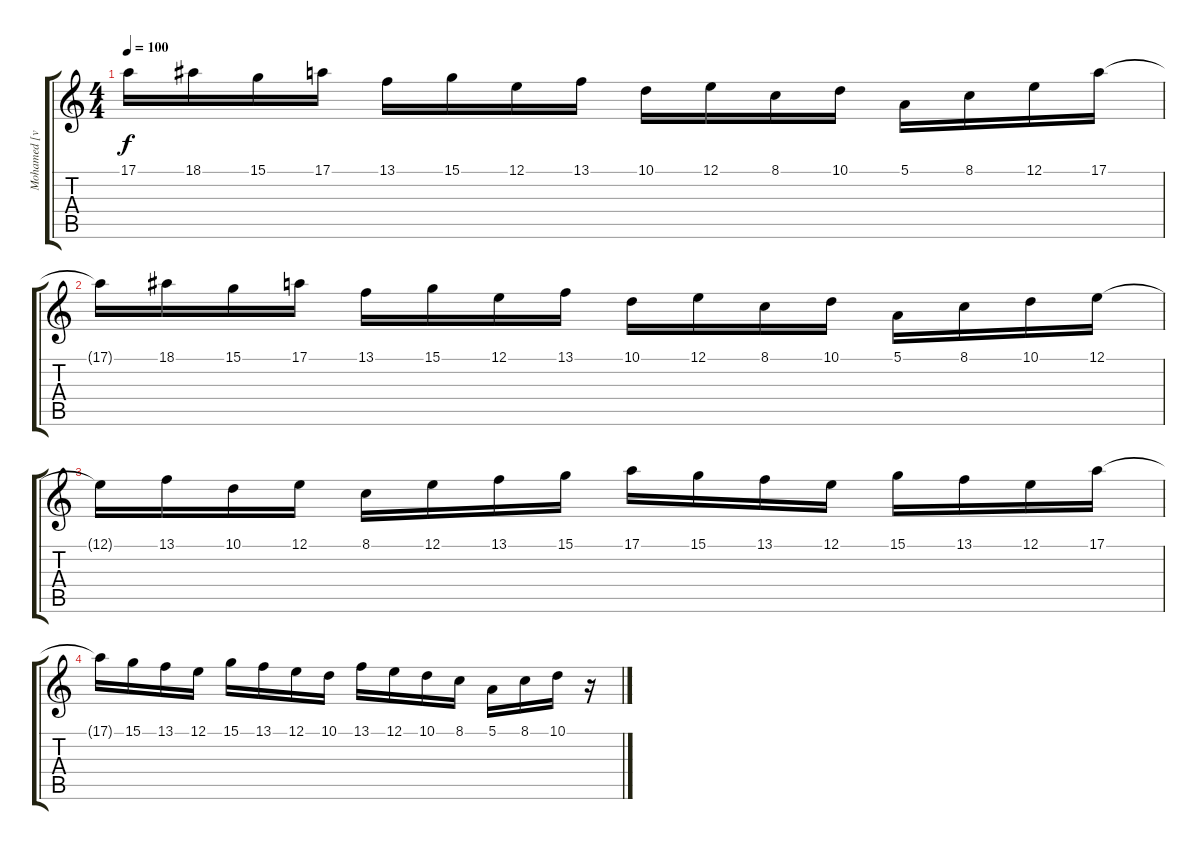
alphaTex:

\track ("Mohamed [violin]" "Mohamed [v") {instrument violin}
\staff {score tabs}
\tuning (E4 B3 G3 D3 A2 E2) {hide}
\ts (4 4)
\tempo 100
\clef g2
\ks c
17.1{t}.16{dy f} 18.1.16 15.1.16 17.1.16 13.1.16 15.1.16 12.1.16 13.1.16 10.1.16 12.1.16 8.1.16 10.1.16 5.1.16 8.1.16 12.1.16 17.1.16 |
17.1{t}.16 18.1.16 15.1.16 17.1.16 13.1.16 15.1.16 12.1.16 13.1.16 10.1.16 12.1.16 8.1.16 10.1.16 5.1.16 8.1.16 10.1.16 12.1.16 |
12.1{t}.16 13.1.16 10.1.16 12.1.16 8.1.16 12.1.16 13.1.16 15.1.16 17.1.16 15.1.16 13.1.16 12.1.16 15.1.16 13.1.16 12.1.16 17.1.16 |
17.1{t}.16 15.1.16 13.1.16 12.1.16 15.1.16 13.1.16 12.1.16 10.1.16 13.1.16 12.1.16 10.1.16 8.1.16 5.1.16 8.1.16 10.1.16 r.16
